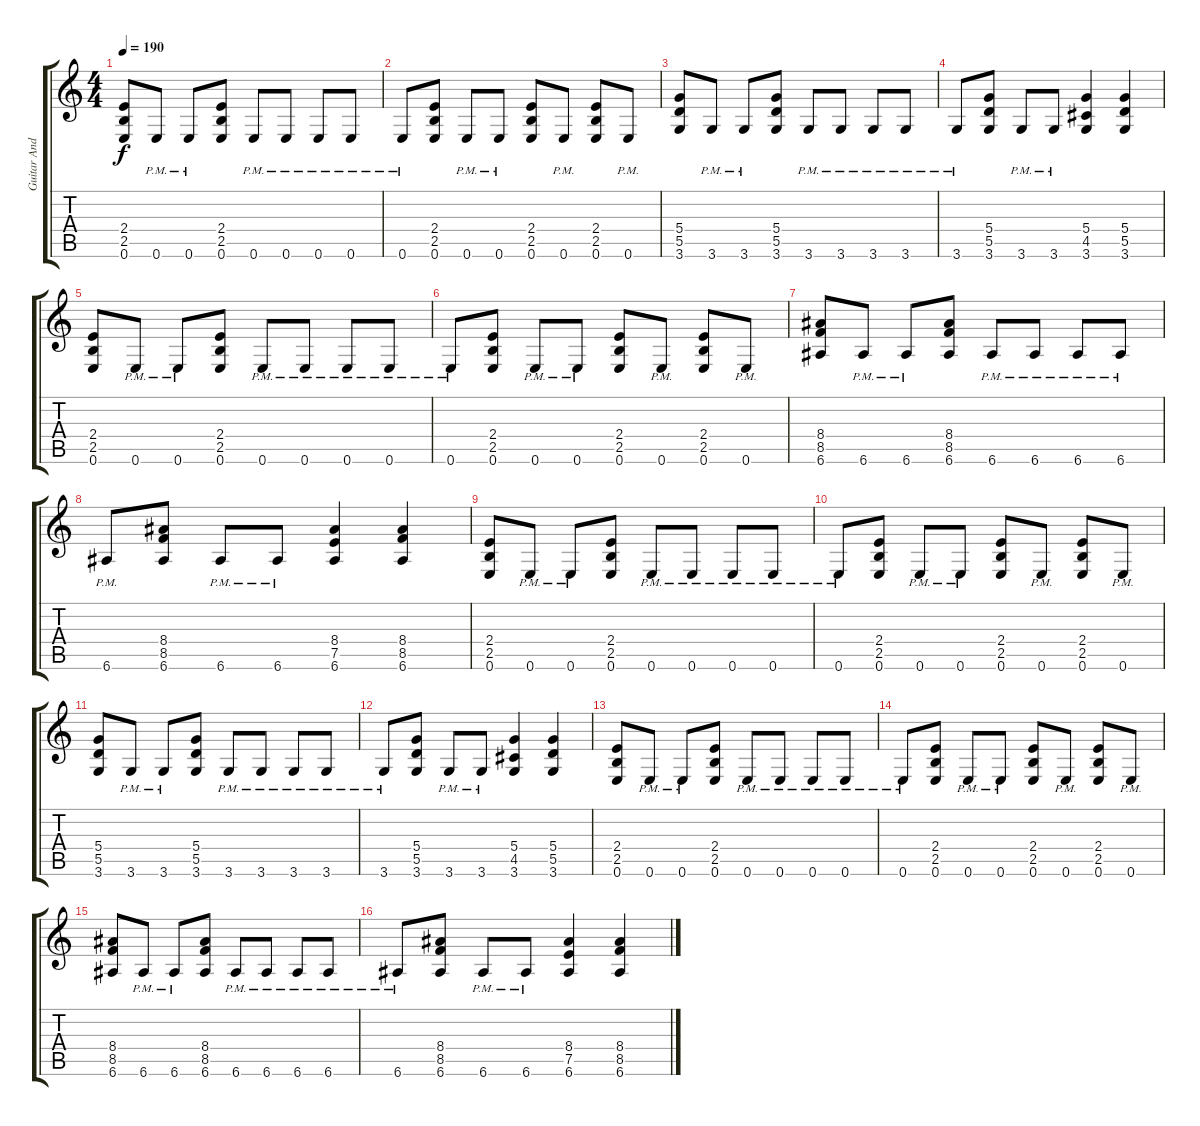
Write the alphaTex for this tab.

\track ("Guitar Andreas" "Guitar And") {instrument distortionguitar}
\staff {score tabs}
\tuning (E4 B3 G3 D3 A2 E2) {hide}
\ts (4 4)
\tempo 190
\clef g2
\ks c
(2.4 2.5 0.6).8{dy f} 0.6{pm}.8 0.6{pm}.8 (2.4 2.5 0.6).8 0.6{pm}.8 0.6{pm}.8 0.6{pm}.8 0.6{pm}.8 |
0.6{pm}.8 (2.4 2.5 0.6).8 0.6{pm}.8 0.6{pm}.8 (2.4 2.5 0.6).8 0.6{pm}.8 (2.4 2.5 0.6).8 0.6{pm}.8 |
(5.4 5.5 3.6).8 3.6{pm}.8 3.6{pm}.8 (5.4 5.5 3.6).8 3.6{pm}.8 3.6{pm}.8 3.6{pm}.8 3.6{pm}.8 |
3.6{pm}.8 (5.4 5.5 3.6).8 3.6{pm}.8 3.6{pm}.8 (5.4 4.5 3.6).4 (5.4 5.5 3.6).4 |
(2.4 2.5 0.6).8 0.6{pm}.8 0.6{pm}.8 (2.4 2.5 0.6).8 0.6{pm}.8 0.6{pm}.8 0.6{pm}.8 0.6{pm}.8 |
0.6{pm}.8 (2.4 2.5 0.6).8 0.6{pm}.8 0.6{pm}.8 (2.4 2.5 0.6).8 0.6{pm}.8 (2.4 2.5 0.6).8 0.6{pm}.8 |
(8.4 8.5 6.6).8 6.6{pm}.8 6.6{pm}.8 (8.4 8.5 6.6).8 6.6{pm}.8 6.6{pm}.8 6.6{pm}.8 6.6{pm}.8 |
6.6{pm}.8 (8.4 8.5 6.6).8 6.6{pm}.8 6.6{pm}.8 (8.4 7.5 6.6).4 (8.4 8.5 6.6).4 |
(2.4 2.5 0.6).8 0.6{pm}.8 0.6{pm}.8 (2.4 2.5 0.6).8 0.6{pm}.8 0.6{pm}.8 0.6{pm}.8 0.6{pm}.8 |
0.6{pm}.8 (2.4 2.5 0.6).8 0.6{pm}.8 0.6{pm}.8 (2.4 2.5 0.6).8 0.6{pm}.8 (2.4 2.5 0.6).8 0.6{pm}.8 |
(5.4 5.5 3.6).8 3.6{pm}.8 3.6{pm}.8 (5.4 5.5 3.6).8 3.6{pm}.8 3.6{pm}.8 3.6{pm}.8 3.6{pm}.8 |
3.6{pm}.8 (5.4 5.5 3.6).8 3.6{pm}.8 3.6{pm}.8 (5.4 4.5 3.6).4 (5.4 5.5 3.6).4 |
(2.4 2.5 0.6).8 0.6{pm}.8 0.6{pm}.8 (2.4 2.5 0.6).8 0.6{pm}.8 0.6{pm}.8 0.6{pm}.8 0.6{pm}.8 |
0.6{pm}.8 (2.4 2.5 0.6).8 0.6{pm}.8 0.6{pm}.8 (2.4 2.5 0.6).8 0.6{pm}.8 (2.4 2.5 0.6).8 0.6{pm}.8 |
(8.4 8.5 6.6).8 6.6{pm}.8 6.6{pm}.8 (8.4 8.5 6.6).8 6.6{pm}.8 6.6{pm}.8 6.6{pm}.8 6.6{pm}.8 |
6.6{pm}.8 (8.4 8.5 6.6).8 6.6{pm}.8 6.6{pm}.8 (8.4 7.5 6.6).4 (8.4 8.5 6.6).4
